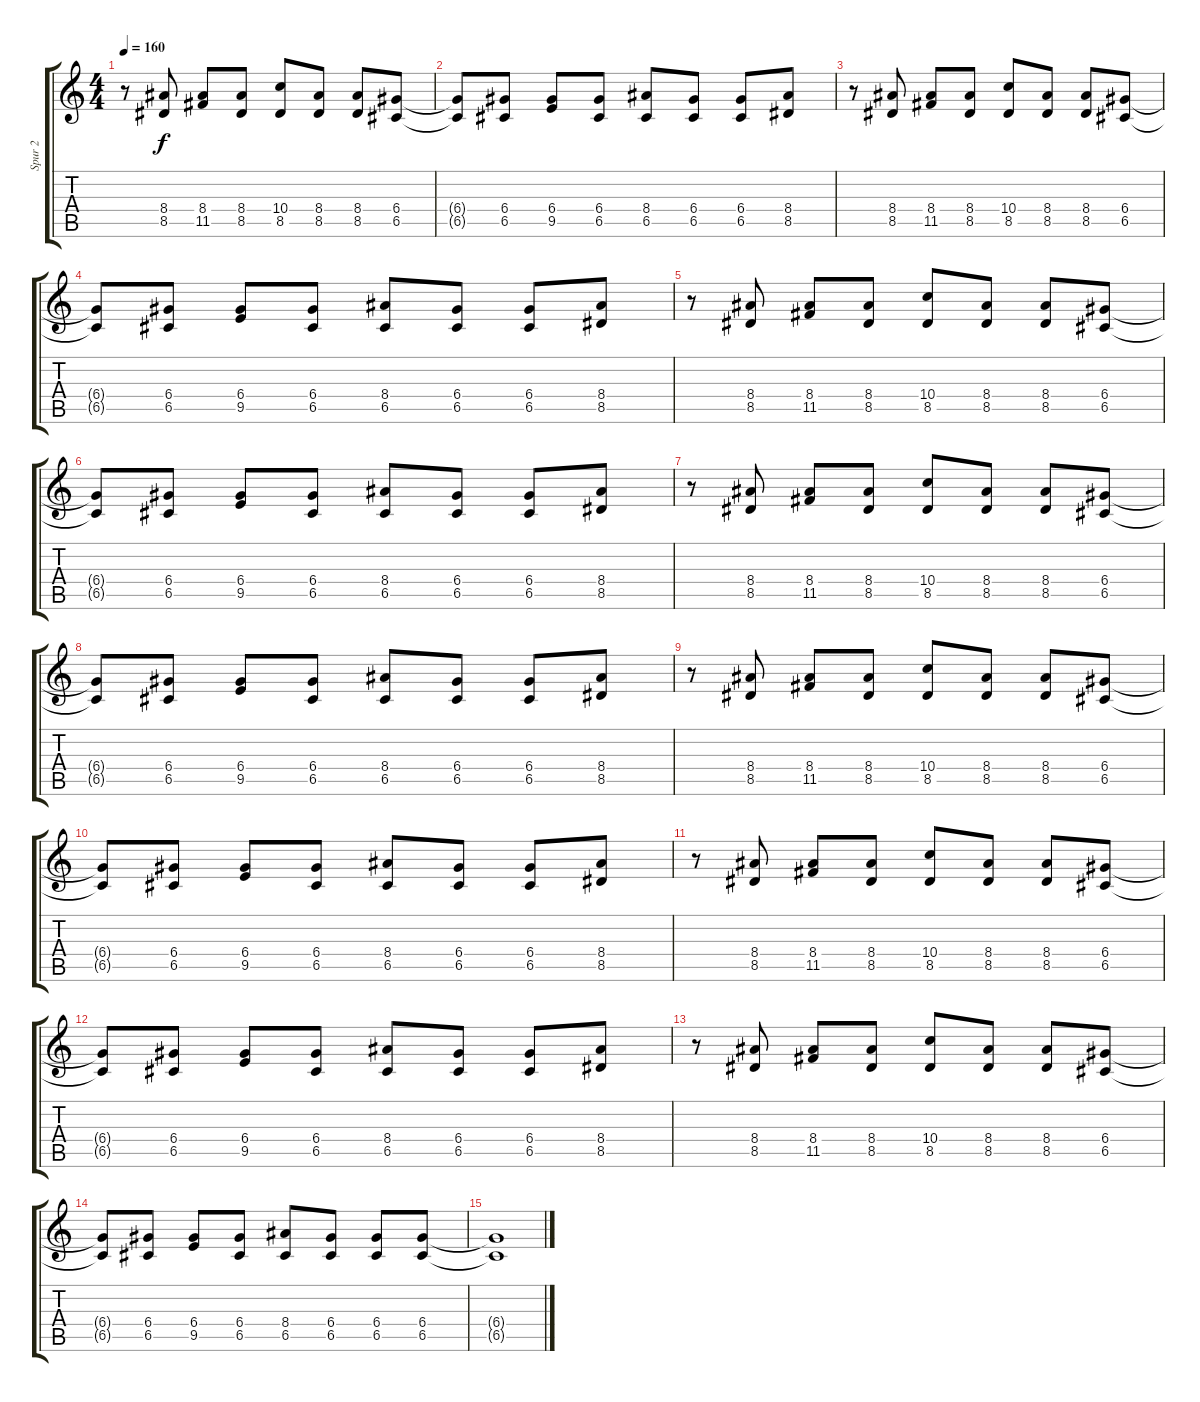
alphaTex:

\track ("Spur 2" "Spur 2") {instrument distortionguitar}
\staff {score tabs}
\tuning (D4 B3 G3 D3 G2 D2) {hide}
\ts (4 4)
\tempo 160
\clef g2
\ks c
r.8{dy f} (8.4 8.5).8 (8.4 11.5).8 (8.4 8.5).8 (10.4 8.5).8 (8.4 8.5).8 (8.4 8.5).8 (6.4 6.5).8 |
(6.4{t} 6.5{t}).8 (6.4 6.5).8 (6.4 9.5).8 (6.4 6.5).8 (8.4 6.5).8 (6.4 6.5).8 (6.4 6.5).8 (8.4 8.5).8 |
r.8 (8.4 8.5).8 (8.4 11.5).8 (8.4 8.5).8 (10.4 8.5).8 (8.4 8.5).8 (8.4 8.5).8 (6.4 6.5).8 |
(6.4{t} 6.5{t}).8 (6.4 6.5).8 (6.4 9.5).8 (6.4 6.5).8 (8.4 6.5).8 (6.4 6.5).8 (6.4 6.5).8 (8.4 8.5).8 |
r.8 (8.4 8.5).8 (8.4 11.5).8 (8.4 8.5).8 (10.4 8.5).8 (8.4 8.5).8 (8.4 8.5).8 (6.4 6.5).8 |
(6.4{t} 6.5{t}).8 (6.4 6.5).8 (6.4 9.5).8 (6.4 6.5).8 (8.4 6.5).8 (6.4 6.5).8 (6.4 6.5).8 (8.4 8.5).8 |
r.8 (8.4 8.5).8 (8.4 11.5).8 (8.4 8.5).8 (10.4 8.5).8 (8.4 8.5).8 (8.4 8.5).8 (6.4 6.5).8 |
(6.4{t} 6.5{t}).8 (6.4 6.5).8 (6.4 9.5).8 (6.4 6.5).8 (8.4 6.5).8 (6.4 6.5).8 (6.4 6.5).8 (8.4 8.5).8 |
r.8 (8.4 8.5).8 (8.4 11.5).8 (8.4 8.5).8 (10.4 8.5).8 (8.4 8.5).8 (8.4 8.5).8 (6.4 6.5).8 |
(6.4{t} 6.5{t}).8 (6.4 6.5).8 (6.4 9.5).8 (6.4 6.5).8 (8.4 6.5).8 (6.4 6.5).8 (6.4 6.5).8 (8.4 8.5).8 |
r.8 (8.4 8.5).8 (8.4 11.5).8 (8.4 8.5).8 (10.4 8.5).8 (8.4 8.5).8 (8.4 8.5).8 (6.4 6.5).8 |
(6.4{t} 6.5{t}).8 (6.4 6.5).8 (6.4 9.5).8 (6.4 6.5).8 (8.4 6.5).8 (6.4 6.5).8 (6.4 6.5).8 (8.4 8.5).8 |
r.8 (8.4 8.5).8 (8.4 11.5).8 (8.4 8.5).8 (10.4 8.5).8 (8.4 8.5).8 (8.4 8.5).8 (6.4 6.5).8 |
(6.4{t} 6.5{t}).8 (6.4 6.5).8 (6.4 9.5).8 (6.4 6.5).8 (8.4 6.5).8 (6.4 6.5).8 (6.4 6.5).8 (6.4 6.5).8 |
(6.4{t} 6.5{t}).1
